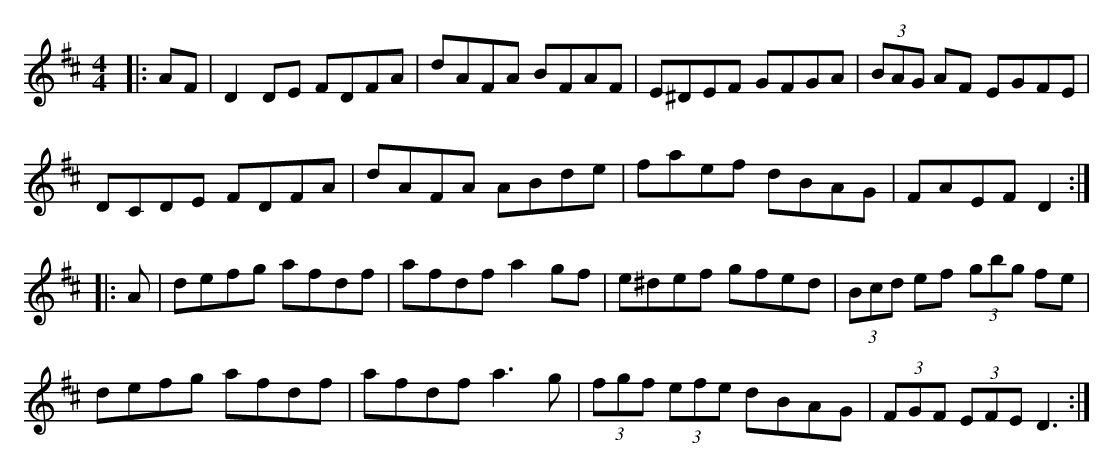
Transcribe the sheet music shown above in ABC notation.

X:1
M:4/4
K:D
|:AF|D2DE FDFA|dAFA BFAF|E^DEF GFGA|(3BAG AF EGFE|
DCDE FDFA|dAFA ABde|faef dBAG|FAEF D2:|
|:A|defg afdf|afdf a2gf|e^def gfed|(3Bcd ef (3gbg fe|
defg afdf|afdf a3g|(3fgf (3efe dBAG|(3FGF (3EFE D3:|
